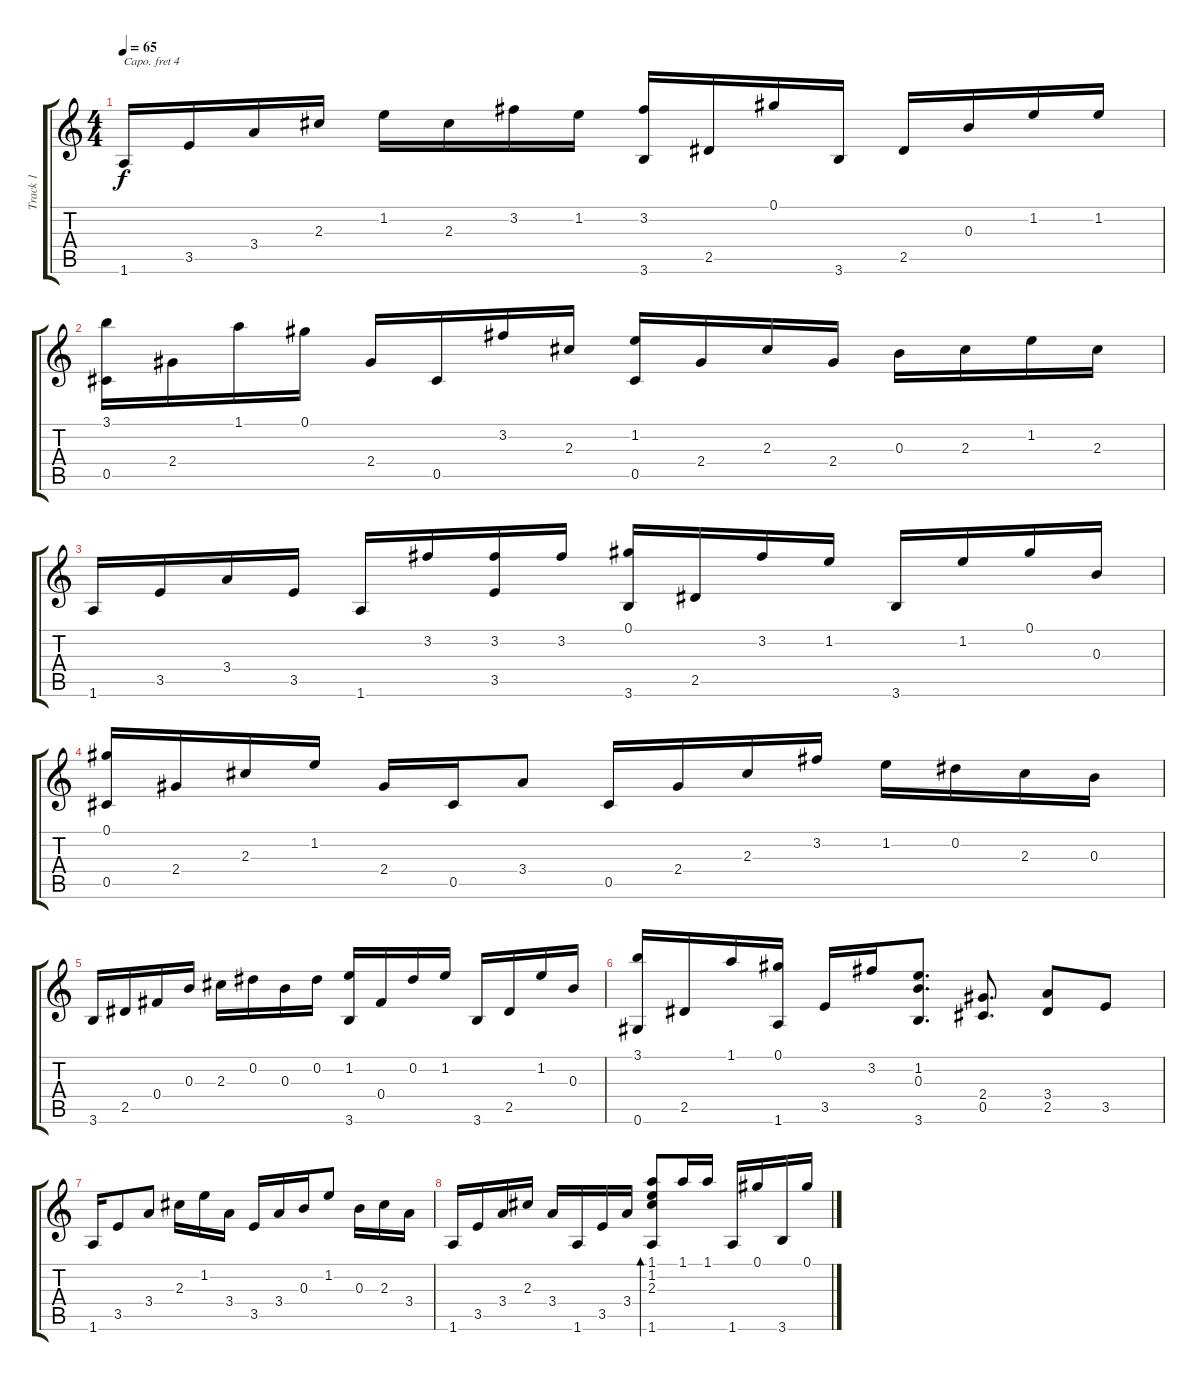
\track ("Track 1" "Track 1") {instrument acousticguitarsteel}
\staff {score tabs}
\capo 4
\tuning (E4 B3 G3 D3 A2 E2) {hide}
\ts (4 4)
\tempo 65
\clef g2
\ks c
1.6.16{dy f} 3.5.16 3.4.16 2.3.16 1.2.16 2.3.16 3.2.16 1.2.16 (3.2 3.6).16 2.5.16 0.1.16 3.6.16 2.5.16 0.3.16 1.2.16 1.2.16 |
(3.1 0.5).16 2.4.16 1.1.16 0.1.16 2.4.16 0.5.16 3.2.16 2.3.16 (1.2 0.5).16 2.4.16 2.3.16 2.4.16 0.3.16 2.3.16 1.2.16 2.3.16 |
1.6.16 3.5.16 3.4.16 3.5.16 1.6.16 3.2.16 (3.2 3.5).16 3.2.16 (0.1 3.6).16 2.5.16 3.2.16 1.2.16 3.6.16 1.2.16 0.1.16 0.3.16 |
(0.1 0.5).16 2.4.16 2.3.16 1.2.16 2.4.16 0.5.16 3.4.8 0.5.16 2.4.16 2.3.16 3.2.16 1.2.16 0.2.16 2.3.16 0.3.16 |
3.6.16 2.5.16 0.4.16 0.3.16 2.3.16 0.2.16 0.3.16 0.2.16 (1.2 3.6).16 0.4.16 0.2.16 1.2.16 3.6.16 2.5.16 1.2.16 0.3.16 |
(3.1 0.6).16 2.5.16 1.1.16 (0.1 1.6).16 3.5.16 3.2.16 (1.2 0.3 3.6).8{d} (2.4 0.5).8{d} (3.4 2.5).8 3.5.8 |
1.6.16 3.5.8 3.4.8 2.3.16 1.2.16 3.4.16 3.5.16 3.4.16 0.3.16 1.2.8 0.3.16 2.3.16 3.4.16 |
1.6.16 3.5.16 3.4.16 2.3.16 3.4.16 1.6.16 3.5.16 3.4.16 (1.1 1.2 2.3 1.6).8{bd 60} 1.1.16 1.1.16 1.6.16 0.1.16 3.6.16 0.1.16
